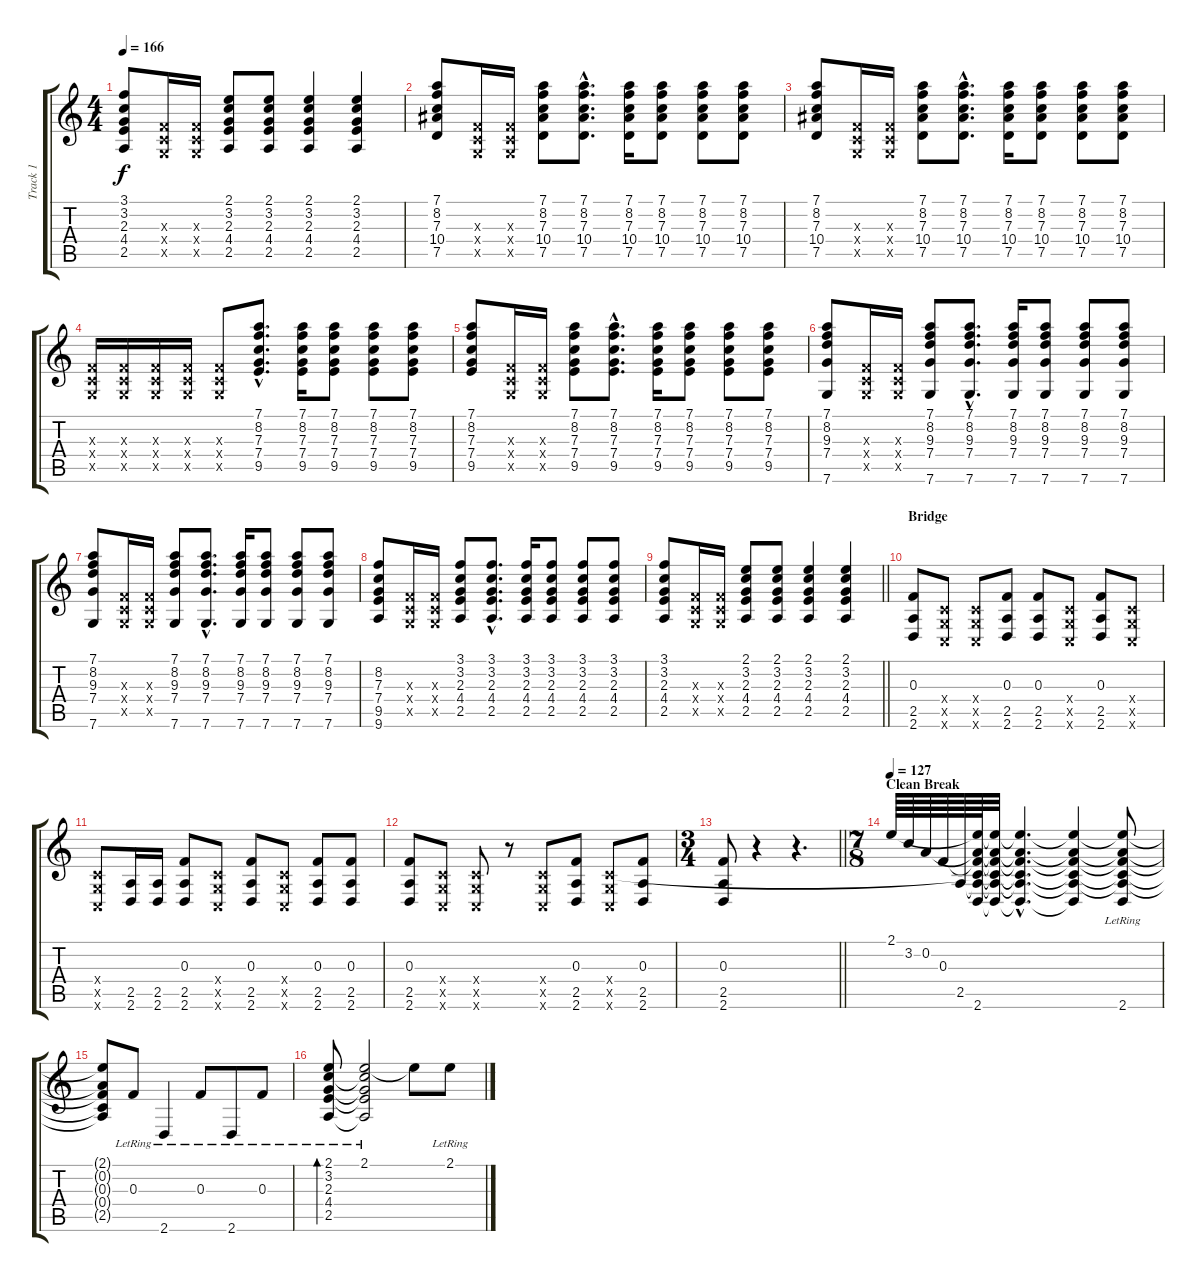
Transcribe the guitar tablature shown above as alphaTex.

\track ("Track 1" "Track 1") {instrument electricguitarjazz}
\staff {score tabs}
\tuning (D4 A3 F3 C3 G2 C2) {hide}
\ts (4 4)
\tempo 166
\clef g2
\ks c
(3.1 3.2 2.3 4.4 2.5).8{dy f} (0.3{x} 0.4{x} 0.5{x}).16 (0.3{x} 0.4{x} 0.5{x}).16 (2.1 3.2 2.3 4.4 2.5).8 (2.1 3.2 2.3 4.4 2.5).8 (2.1 3.2 2.3 4.4 2.5).4 (2.1 3.2 2.3 4.4 2.5).4 |
(7.1 8.2 7.3 10.4 7.5).8 (0.3{x} 0.4{x} 0.5{x}).16 (0.3{x} 0.4{x} 0.5{x}).16 (7.1 8.2 7.3 10.4 7.5).8 (7.1{hac} 8.2{hac} 7.3{hac} 10.4{hac} 7.5{hac}).8{d} (7.1 8.2 7.3 10.4 7.5).16 (7.1 8.2 7.3 10.4 7.5).8 (7.1 8.2 7.3 10.4 7.5).8 (7.1 8.2 7.3 10.4 7.5).8 |
(7.1 8.2 7.3 10.4 7.5).8 (0.3{x} 0.4{x} 0.5{x}).16 (0.3{x} 0.4{x} 0.5{x}).16 (7.1 8.2 7.3 10.4 7.5).8 (7.1{hac} 8.2{hac} 7.3{hac} 10.4{hac} 7.5{hac}).8{d} (7.1 8.2 7.3 10.4 7.5).16 (7.1 8.2 7.3 10.4 7.5).8 (7.1 8.2 7.3 10.4 7.5).8 (7.1 8.2 7.3 10.4 7.5).8 |
(0.3{x} 0.4{x} 0.5{x}).16 (0.3{x} 0.4{x} 0.5{x}).16 (0.3{x} 0.4{x} 0.5{x}).16 (0.3{x} 0.4{x} 0.5{x}).16 (0.3{x} 0.4{x} 0.5{x}).8 (7.1{hac} 8.2{hac} 7.3{hac} 7.4{hac} 9.5{hac}).8{d} (7.1 8.2 7.3 7.4 9.5).16 (7.1 8.2 7.3 7.4 9.5).8 (7.1 8.2 7.3 7.4 9.5).8 (7.1 8.2 7.3 7.4 9.5).8 |
(7.1 8.2 7.3 7.4 9.5).8 (0.3{x} 0.4{x} 0.5{x}).16 (0.3{x} 0.4{x} 0.5{x}).16 (7.1 8.2 7.3 7.4 9.5).8 (7.1{hac} 8.2{hac} 7.3{hac} 7.4{hac} 9.5{hac}).8{d} (7.1 8.2 7.3 7.4 9.5).16 (7.1 8.2 7.3 7.4 9.5).8 (7.1 8.2 7.3 7.4 9.5).8 (7.1 8.2 7.3 7.4 9.5).8 |
(7.1 8.2 9.3 7.4 7.6).8 (0.3{x} 0.4{x} 0.5{x}).16 (0.3{x} 0.4{x} 0.5{x}).16 (7.1 8.2 9.3 7.4 7.6).8 (7.1{hac} 8.2{hac} 9.3{hac} 7.4{hac} 7.6{hac}).8{d} (7.1 8.2 9.3 7.4 7.6).16 (7.1 8.2 9.3 7.4 7.6).8 (7.1 8.2 9.3 7.4 7.6).8 (7.1 8.2 9.3 7.4 7.6).8 |
(7.1 8.2 9.3 7.4 7.6).8 (0.3{x} 0.4{x} 0.5{x}).16 (0.3{x} 0.4{x} 0.5{x}).16 (7.1 8.2 9.3 7.4 7.6).8 (7.1{hac} 8.2{hac} 9.3{hac} 7.4{hac} 7.6{hac}).8{d} (7.1 8.2 9.3 7.4 7.6).16 (7.1 8.2 9.3 7.4 7.6).8 (7.1 8.2 9.3 7.4 7.6).8 (7.1 8.2 9.3 7.4 7.6).8 |
(8.2 7.3 7.4 9.5 9.6).8 (0.3{x} 0.4{x} 0.5{x}).16 (0.3{x} 0.4{x} 0.5{x}).16 (3.1 3.2 2.3 4.4 2.5).8 (3.1{hac} 3.2{hac} 2.3{hac} 4.4{hac} 2.5{hac}).8{d} (3.1 3.2 2.3 4.4 2.5).16 (3.1 3.2 2.3 4.4 2.5).8 (3.1 3.2 2.3 4.4 2.5).8 (3.1 3.2 2.3 4.4 2.5).8 |
\barLineRight lightlight
(3.1 3.2 2.3 4.4 2.5).8 (0.3{x} 0.4{x} 0.5{x}).16 (0.3{x} 0.4{x} 0.5{x}).16 (2.1 3.2 2.3 4.4 2.5).8 (2.1 3.2 2.3 4.4 2.5).8 (2.1 3.2 2.3 4.4 2.5).4 (2.1 3.2 2.3 4.4 2.5).4 |
\section ("" "Bridge")
(0.3 2.5 2.6).8 (0.4{x} 0.5{x} 0.6{x}).8 (0.4{x} 0.5{x} 0.6{x}).8 (0.3 2.5 2.6).8 (0.3 2.5 2.6).8 (0.4{x} 0.5{x} 0.6{x}).8 (0.3 2.5 2.6).8 (0.4{x} 0.5{x} 0.6{x}).8 |
(0.4{x} 0.5{x} 0.6{x}).8 (2.5 2.6).16 (2.5 2.6).16 (0.3 2.5 2.6).8 (0.4{x} 0.5{x} 0.6{x}).8 (0.3 2.5 2.6).8 (0.4{x} 0.5{x} 0.6{x}).8 (0.3 2.5 2.6).8 (0.3 2.5 2.6).8 |
(0.3 2.5 2.6).8 (0.4{x} 0.5{x} 0.6{x}).8 (0.4{x} 0.5{x} 0.6{x}).8 r.8 (0.4{x} 0.5{x} 0.6{x}).8 (0.3 2.5 2.6).8 (0.4{x} 0.5{x} 0.6{x}).8 (0.3 2.5 2.6).8 |
\ts (3 4)
\barLineRight lightlight
(0.3 2.5 2.6).8 r.4 r.4{d} |
\ts (7 8)
\section ("" "Clean Break")
\tempo 127
2.1.64{instrument electricguitarjazz} 3.2.64 0.2.64 0.3.64 2.5.64 (2.1{t} 0.2{t} 0.3{t} 0.4{t} 2.5{t} 2.6).64 (2.1{t} 0.2{t} 0.3{t} 0.4{t} 2.5{t} 2.6{t}).32 (2.1{hac t} 0.2{hac t} 0.3{hac t} 0.4{hac t} 2.5{hac t} 2.6{hac t}).4{d} (2.1{t} 0.2{t} 0.3{t} 0.4{t} 2.5{t} 2.6{t}).4 (2.1{t} 0.2{t} 0.3{t} 0.4{t} 2.5{t} 2.6{lr}).8 |
(2.1{t} 0.2{t} 0.3{t} 0.4{t} 2.5{t}).8 0.3{lr}.8 2.6{lr}.4 0.3{lr}.8 2.6{lr}.8 0.3{lr}.8 |
(2.1{lr} 3.2{lr} 2.3{lr} 4.4{lr} 2.5{lr}).8{bd 120} (2.1{lr} 3.2{t} 2.3{t} 4.4{t} 2.5{t}).2 2.1{t}.8 2.1{lr}.8
